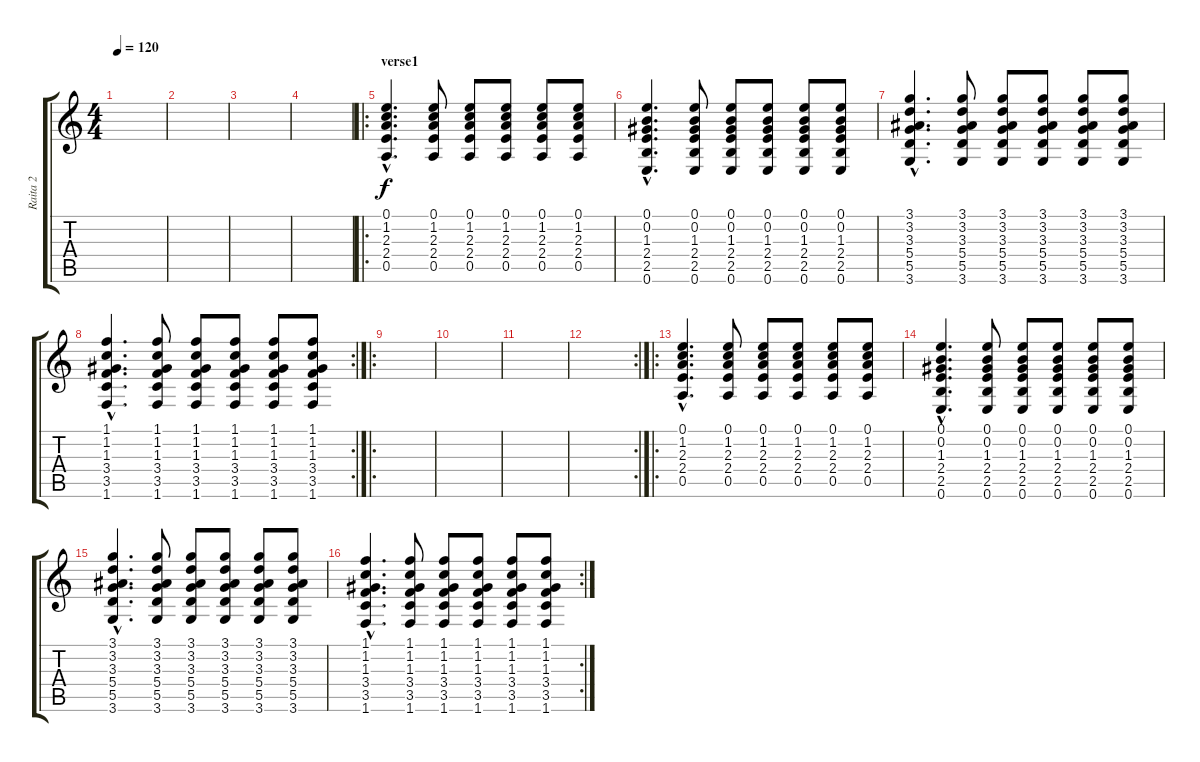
\track ("Raita 2" "Raita 2") {instrument acousticguitarnylon}
\staff {score tabs}
\tuning (E4 B3 G3 D3 A2 E2) {hide}
\ts (4 4)
\tempo 120
\clef g2
\ks c
|
|
|
|
\ro
\section ("" "verse1")
(0.1{hac} 1.2{hac} 2.3{hac} 2.4{hac} 0.5{hac}).4{d} (0.1 1.2 2.3 2.4 0.5).8 (0.1 1.2 2.3 2.4 0.5).8 (0.1 1.2 2.3 2.4 0.5).8 (0.1 1.2 2.3 2.4 0.5).8 (0.1 1.2 2.3 2.4 0.5).8 |
(0.1{hac} 0.2{hac} 1.3{hac} 2.4{hac} 2.5{hac} 0.6{hac}).4{d} (0.1 0.2 1.3 2.4 2.5 0.6).8 (0.1 0.2 1.3 2.4 2.5 0.6).8 (0.1 0.2 1.3 2.4 2.5 0.6).8 (0.1 0.2 1.3 2.4 2.5 0.6).8 (0.1 0.2 1.3 2.4 2.5 0.6).8 |
(3.1{hac} 3.2{hac} 3.3{hac} 5.4{hac} 5.5{hac} 3.6{hac}).4{d} (3.1 3.2 3.3 5.4 5.5 3.6).8 (3.1 3.2 3.3 5.4 5.5 3.6).8 (3.1 3.2 3.3 5.4 5.5 3.6).8 (3.1 3.2 3.3 5.4 5.5 3.6).8 (3.1 3.2 3.3 5.4 5.5 3.6).8 |
\rc 2
(1.1{hac} 1.2{hac} 1.3{hac} 3.4{hac} 3.5{hac} 1.6{hac}).4{d} (1.1 1.2 1.3 3.4 3.5 1.6).8 (1.1 1.2 1.3 3.4 3.5 1.6).8 (1.1 1.2 1.3 3.4 3.5 1.6).8 (1.1 1.2 1.3 3.4 3.5 1.6).8 (1.1 1.2 1.3 3.4 3.5 1.6).8 |
\ro
|
|
|
\rc 2
|
\ro
(0.1{hac} 1.2{hac} 2.3{hac} 2.4{hac} 0.5{hac}).4{d} (0.1 1.2 2.3 2.4 0.5).8 (0.1 1.2 2.3 2.4 0.5).8 (0.1 1.2 2.3 2.4 0.5).8 (0.1 1.2 2.3 2.4 0.5).8 (0.1 1.2 2.3 2.4 0.5).8 |
(0.1{hac} 0.2{hac} 1.3{hac} 2.4{hac} 2.5{hac} 0.6{hac}).4{d} (0.1 0.2 1.3 2.4 2.5 0.6).8 (0.1 0.2 1.3 2.4 2.5 0.6).8 (0.1 0.2 1.3 2.4 2.5 0.6).8 (0.1 0.2 1.3 2.4 2.5 0.6).8 (0.1 0.2 1.3 2.4 2.5 0.6).8 |
(3.1{hac} 3.2{hac} 3.3{hac} 5.4{hac} 5.5{hac} 3.6{hac}).4{d} (3.1 3.2 3.3 5.4 5.5 3.6).8 (3.1 3.2 3.3 5.4 5.5 3.6).8 (3.1 3.2 3.3 5.4 5.5 3.6).8 (3.1 3.2 3.3 5.4 5.5 3.6).8 (3.1 3.2 3.3 5.4 5.5 3.6).8 |
\rc 2
(1.1{hac} 1.2{hac} 1.3{hac} 3.4{hac} 3.5{hac} 1.6{hac}).4{d} (1.1 1.2 1.3 3.4 3.5 1.6).8 (1.1 1.2 1.3 3.4 3.5 1.6).8 (1.1 1.2 1.3 3.4 3.5 1.6).8 (1.1 1.2 1.3 3.4 3.5 1.6).8 (1.1 1.2 1.3 3.4 3.5 1.6).8
